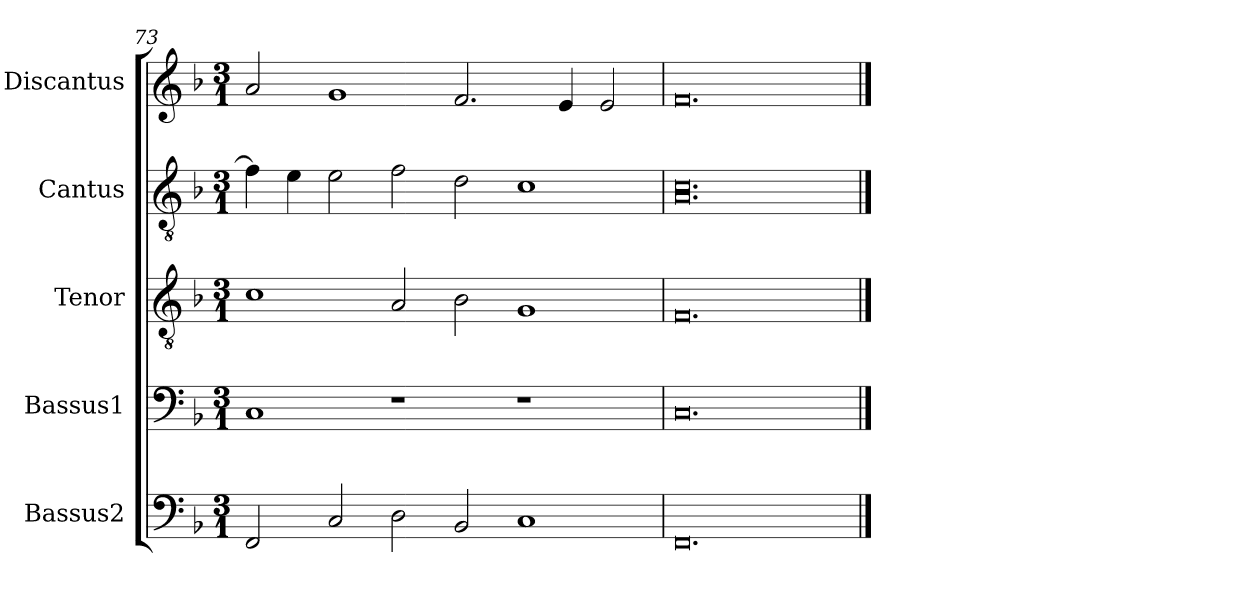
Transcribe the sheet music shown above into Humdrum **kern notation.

**kern	**kern	**kern	**kern	**kern
*part5	*part4	*part3	*part2	*part1
*staff5	*staff4	*staff3	*staff2	*staff1
*I"Bassus2	*I"Bassus1	*I"Tenor	*I"Cantus	*I"Discantus
*I'B2	*I'B1	*I'T	*I'Cn	*I'D
*clefF4	*clefF4	*clefGv2	*clefGv2	*clefG2
*k[b-]	*k[b-]	*k[b-]	*k[b-]	*k[b-]
*M3/1	*M3/1	*M3/1	*M3/1	*M3/1
=73	=73	=73	=73	=73
2FF/	1C	1c	4f\]	2a/
.	.	.	4e\	.
2C/	.	.	2e\	1g
2D\	1r	2A/	2f\	.
2BB-/	.	2B-\	2d\	2.f/
1C	1r	1G	1c	.
.	.	.	.	4e/
.	.	.	.	2e/
=74	=74	=74	=74	=74
*	*	*	*^	*
0.FF	0.C	0.F	0.A\	0.c/	0.f
*	*	*	*v	*v	*
==	==	==	==	==
*-	*-	*-	*-	*-
